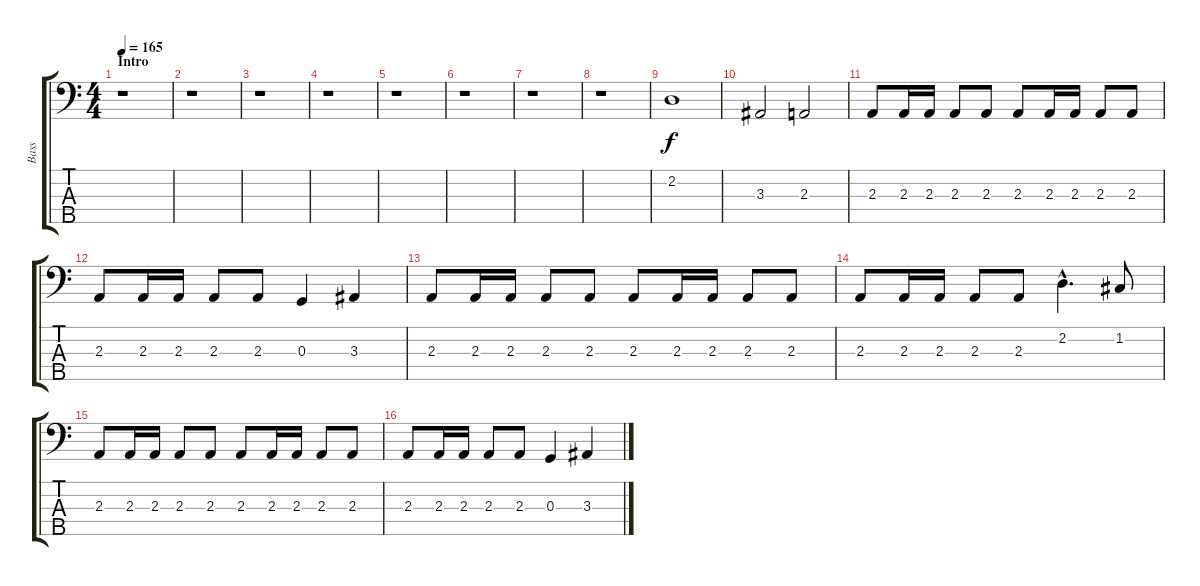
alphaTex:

\track ("Bass" "Bass") {instrument electricbassfinger}
\staff {score tabs}
\tuning (F2 C2 G1 D1 A0) {hide}
\ts (4 4)
\section ("" "Intro")
\tempo 165
\clef f4
\ks c
r.1{dy f instrument electricbassfinger} |
r.1 |
r.1 |
r.1 |
r.1 |
r.1 |
r.1 |
r.1 |
2.2.1 |
3.3.2 2.3.2 |
2.3.8 2.3.16 2.3.16 2.3.8 2.3.8 2.3.8 2.3.16 2.3.16 2.3.8 2.3.8 |
2.3.8 2.3.16 2.3.16 2.3.8 2.3.8 0.3.4 3.3.4 |
2.3.8 2.3.16 2.3.16 2.3.8 2.3.8 2.3.8 2.3.16 2.3.16 2.3.8 2.3.8 |
2.3.8 2.3.16 2.3.16 2.3.8 2.3.8 2.2{hac}.4{d} 1.2.8 |
2.3.8 2.3.16 2.3.16 2.3.8 2.3.8 2.3.8 2.3.16 2.3.16 2.3.8 2.3.8 |
2.3.8 2.3.16 2.3.16 2.3.8 2.3.8 0.3.4 3.3.4
